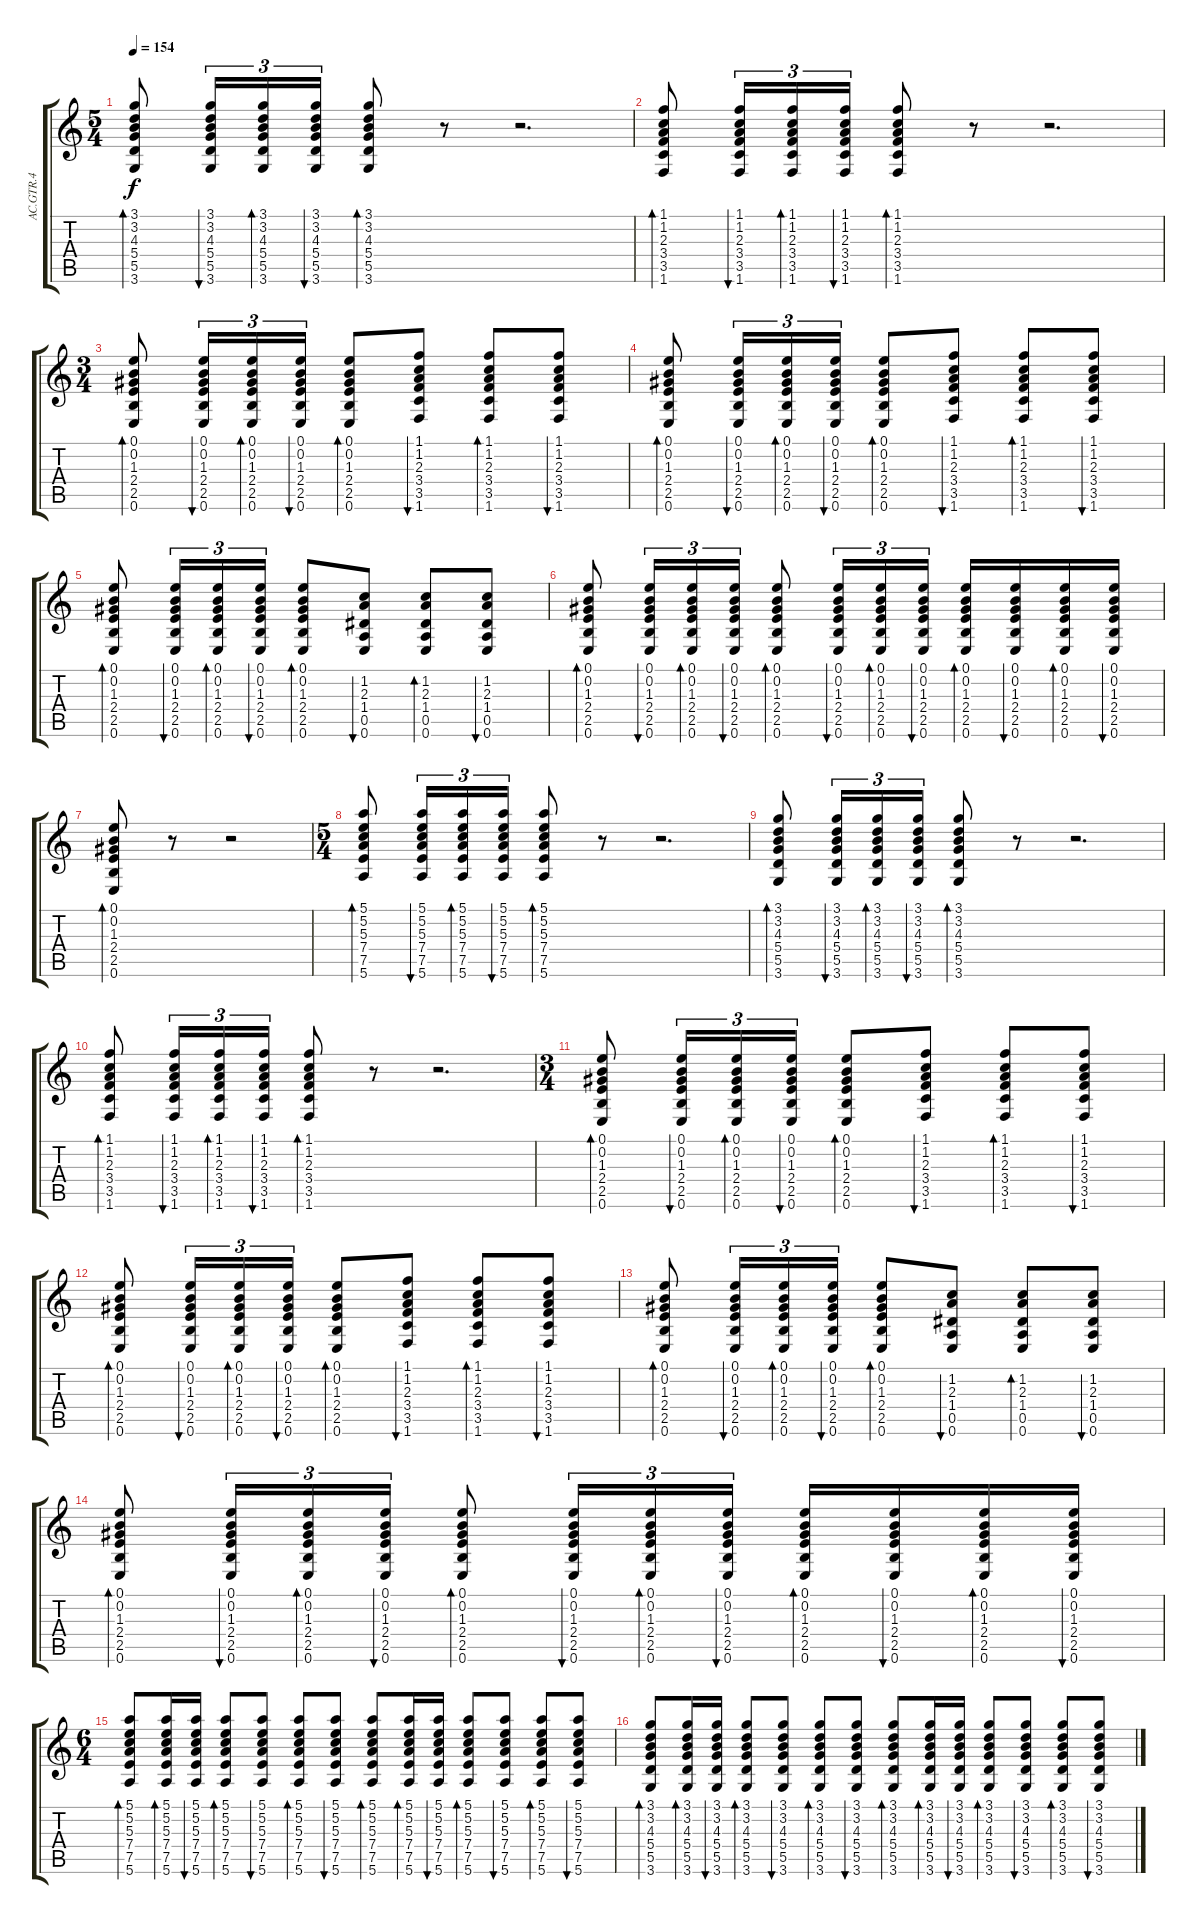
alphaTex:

\track ("AC.GTR.4" "AC.GTR.4") {instrument acousticguitarnylon}
\staff {score tabs}
\tuning (E4 B3 G3 D3 A2 E2) {hide}
\ts (5 4)
\tempo 154
\clef g2
\ks c
(3.1 3.2 4.3 5.4 5.5 3.6).8{bd 30 dy f} (3.1 3.2 4.3 5.4 5.5 3.6).16{tu (3 2) bu 30} (3.1 3.2 4.3 5.4 5.5 3.6).16{tu (3 2) bd 30} (3.1 3.2 4.3 5.4 5.5 3.6).16{tu (3 2) bu 30} (3.1 3.2 4.3 5.4 5.5 3.6).8{bd 30} r.8 r.2{d} |
(1.1 1.2 2.3 3.4 3.5 1.6).8{bd 30} (1.1 1.2 2.3 3.4 3.5 1.6).16{tu (3 2) bu 30} (1.1 1.2 2.3 3.4 3.5 1.6).16{tu (3 2) bd 30} (1.1 1.2 2.3 3.4 3.5 1.6).16{tu (3 2) bu 30} (1.1 1.2 2.3 3.4 3.5 1.6).8{bd 30} r.8 r.2{d} |
\ts (3 4)
(0.1 0.2 1.3 2.4 2.5 0.6).8{bd 30} (0.1 0.2 1.3 2.4 2.5 0.6).16{tu (3 2) bu 30} (0.1 0.2 1.3 2.4 2.5 0.6).16{tu (3 2) bd 30} (0.1 0.2 1.3 2.4 2.5 0.6).16{tu (3 2) bu 30} (0.1 0.2 1.3 2.4 2.5 0.6).8{bd 30} (1.1 1.2 2.3 3.4 3.5 1.6).8{bu 30} (1.1 1.2 2.3 3.4 3.5 1.6).8{bd 30} (1.1 1.2 2.3 3.4 3.5 1.6).8{bu 30} |
(0.1 0.2 1.3 2.4 2.5 0.6).8{bd 30} (0.1 0.2 1.3 2.4 2.5 0.6).16{tu (3 2) bu 30} (0.1 0.2 1.3 2.4 2.5 0.6).16{tu (3 2) bd 30} (0.1 0.2 1.3 2.4 2.5 0.6).16{tu (3 2) bu 30} (0.1 0.2 1.3 2.4 2.5 0.6).8{bd 30} (1.1 1.2 2.3 3.4 3.5 1.6).8{bu 30} (1.1 1.2 2.3 3.4 3.5 1.6).8{bd 30} (1.1 1.2 2.3 3.4 3.5 1.6).8{bu 30} |
(0.1 0.2 1.3 2.4 2.5 0.6).8{bd 30} (0.1 0.2 1.3 2.4 2.5 0.6).16{tu (3 2) bu 30} (0.1 0.2 1.3 2.4 2.5 0.6).16{tu (3 2) bd 30} (0.1 0.2 1.3 2.4 2.5 0.6).16{tu (3 2) bu 30} (0.1 0.2 1.3 2.4 2.5 0.6).8{bd 30} (1.2 2.3 1.4 0.5 0.6).8{bu 30} (1.2 2.3 1.4 0.5 0.6).8{bd 30} (1.2 2.3 1.4 0.5 0.6).8{bu 30} |
(0.1 0.2 1.3 2.4 2.5 0.6).8{bd 30} (0.1 0.2 1.3 2.4 2.5 0.6).16{tu (3 2) bu 30} (0.1 0.2 1.3 2.4 2.5 0.6).16{tu (3 2) bd 30} (0.1 0.2 1.3 2.4 2.5 0.6).16{tu (3 2) bu 30} (0.1 0.2 1.3 2.4 2.5 0.6).8{bd 30} (0.1 0.2 1.3 2.4 2.5 0.6).16{tu (3 2) bu 30} (0.1 0.2 1.3 2.4 2.5 0.6).16{tu (3 2) bd 30} (0.1 0.2 1.3 2.4 2.5 0.6).16{tu (3 2) bu 30} (0.1 0.2 1.3 2.4 2.5 0.6).16{bd 30} (0.1 0.2 1.3 2.4 2.5 0.6).16{bu 30} (0.1 0.2 1.3 2.4 2.5 0.6).16{bd 30} (0.1 0.2 1.3 2.4 2.5 0.6).16{bu 30} |
(0.1 0.2 1.3 2.4 2.5 0.6).8{bd 30} r.8 r.2 |
\ts (5 4)
(5.1 5.2 5.3 7.4 7.5 5.6).8{bd 30} (5.1 5.2 5.3 7.4 7.5 5.6).16{tu (3 2) bu 30} (5.1 5.2 5.3 7.4 7.5 5.6).16{tu (3 2) bd 30} (5.1 5.2 5.3 7.4 7.5 5.6).16{tu (3 2) bu 30} (5.1 5.2 5.3 7.4 7.5 5.6).8{bd 30} r.8 r.2{d} |
(3.1 3.2 4.3 5.4 5.5 3.6).8{bd 30} (3.1 3.2 4.3 5.4 5.5 3.6).16{tu (3 2) bu 30} (3.1 3.2 4.3 5.4 5.5 3.6).16{tu (3 2) bd 30} (3.1 3.2 4.3 5.4 5.5 3.6).16{tu (3 2) bu 30} (3.1 3.2 4.3 5.4 5.5 3.6).8{bd 30} r.8 r.2{d} |
(1.1 1.2 2.3 3.4 3.5 1.6).8{bd 30} (1.1 1.2 2.3 3.4 3.5 1.6).16{tu (3 2) bu 30} (1.1 1.2 2.3 3.4 3.5 1.6).16{tu (3 2) bd 30} (1.1 1.2 2.3 3.4 3.5 1.6).16{tu (3 2) bu 30} (1.1 1.2 2.3 3.4 3.5 1.6).8{bd 30} r.8 r.2{d} |
\ts (3 4)
(0.1 0.2 1.3 2.4 2.5 0.6).8{bd 30} (0.1 0.2 1.3 2.4 2.5 0.6).16{tu (3 2) bu 30} (0.1 0.2 1.3 2.4 2.5 0.6).16{tu (3 2) bd 30} (0.1 0.2 1.3 2.4 2.5 0.6).16{tu (3 2) bu 30} (0.1 0.2 1.3 2.4 2.5 0.6).8{bd 30} (1.1 1.2 2.3 3.4 3.5 1.6).8{bu 30} (1.1 1.2 2.3 3.4 3.5 1.6).8{bd 30} (1.1 1.2 2.3 3.4 3.5 1.6).8{bu 30} |
(0.1 0.2 1.3 2.4 2.5 0.6).8{bd 30} (0.1 0.2 1.3 2.4 2.5 0.6).16{tu (3 2) bu 30} (0.1 0.2 1.3 2.4 2.5 0.6).16{tu (3 2) bd 30} (0.1 0.2 1.3 2.4 2.5 0.6).16{tu (3 2) bu 30} (0.1 0.2 1.3 2.4 2.5 0.6).8{bd 30} (1.1 1.2 2.3 3.4 3.5 1.6).8{bu 30} (1.1 1.2 2.3 3.4 3.5 1.6).8{bd 30} (1.1 1.2 2.3 3.4 3.5 1.6).8{bu 30} |
(0.1 0.2 1.3 2.4 2.5 0.6).8{bd 30} (0.1 0.2 1.3 2.4 2.5 0.6).16{tu (3 2) bu 30} (0.1 0.2 1.3 2.4 2.5 0.6).16{tu (3 2) bd 30} (0.1 0.2 1.3 2.4 2.5 0.6).16{tu (3 2) bu 30} (0.1 0.2 1.3 2.4 2.5 0.6).8{bd 30} (1.2 2.3 1.4 0.5 0.6).8{bu 30} (1.2 2.3 1.4 0.5 0.6).8{bd 30} (1.2 2.3 1.4 0.5 0.6).8{bu 30} |
(0.1 0.2 1.3 2.4 2.5 0.6).8{bd 30} (0.1 0.2 1.3 2.4 2.5 0.6).16{tu (3 2) bu 30} (0.1 0.2 1.3 2.4 2.5 0.6).16{tu (3 2) bd 30} (0.1 0.2 1.3 2.4 2.5 0.6).16{tu (3 2) bu 30} (0.1 0.2 1.3 2.4 2.5 0.6).8{bd 30} (0.1 0.2 1.3 2.4 2.5 0.6).16{tu (3 2) bu 30} (0.1 0.2 1.3 2.4 2.5 0.6).16{tu (3 2) bd 30} (0.1 0.2 1.3 2.4 2.5 0.6).16{tu (3 2) bu 30} (0.1 0.2 1.3 2.4 2.5 0.6).16{bd 30} (0.1 0.2 1.3 2.4 2.5 0.6).16{bu 30} (0.1 0.2 1.3 2.4 2.5 0.6).16{bd 30} (0.1 0.2 1.3 2.4 2.5 0.6).16{bu 30} |
\ts (6 4)
(5.1 5.2 5.3 7.4 7.5 5.6).8{bd 30} (5.1 5.2 5.3 7.4 7.5 5.6).16{bd 30} (5.1 5.2 5.3 7.4 7.5 5.6).16{bu 30} (5.1 5.2 5.3 7.4 7.5 5.6).8{bd 30} (5.1 5.2 5.3 7.4 7.5 5.6).8{bu 30} (5.1 5.2 5.3 7.4 7.5 5.6).8{bd 30} (5.1 5.2 5.3 7.4 7.5 5.6).8{bu 30} (5.1 5.2 5.3 7.4 7.5 5.6).8{bd 30} (5.1 5.2 5.3 7.4 7.5 5.6).16{bd 30} (5.1 5.2 5.3 7.4 7.5 5.6).16{bu 30} (5.1 5.2 5.3 7.4 7.5 5.6).8{bd 30} (5.1 5.2 5.3 7.4 7.5 5.6).8{bu 30} (5.1 5.2 5.3 7.4 7.5 5.6).8{bd 30} (5.1 5.2 5.3 7.4 7.5 5.6).8{bu 30} |
(3.1 3.2 4.3 5.4 5.5 3.6).8{bd 30} (3.1 3.2 4.3 5.4 5.5 3.6).16{bd 30} (3.1 3.2 4.3 5.4 5.5 3.6).16{bu 30} (3.1 3.2 4.3 5.4 5.5 3.6).8{bd 30} (3.1 3.2 4.3 5.4 5.5 3.6).8{bu 30} (3.1 3.2 4.3 5.4 5.5 3.6).8{bd 30} (3.1 3.2 4.3 5.4 5.5 3.6).8{bu 30} (3.1 3.2 4.3 5.4 5.5 3.6).8{bd 30} (3.1 3.2 4.3 5.4 5.5 3.6).16{bd 30} (3.1 3.2 4.3 5.4 5.5 3.6).16{bu 30} (3.1 3.2 4.3 5.4 5.5 3.6).8{bd 30} (3.1 3.2 4.3 5.4 5.5 3.6).8{bu 30} (3.1 3.2 4.3 5.4 5.5 3.6).8{bd 30} (3.1 3.2 4.3 5.4 5.5 3.6).8{bu 30}
